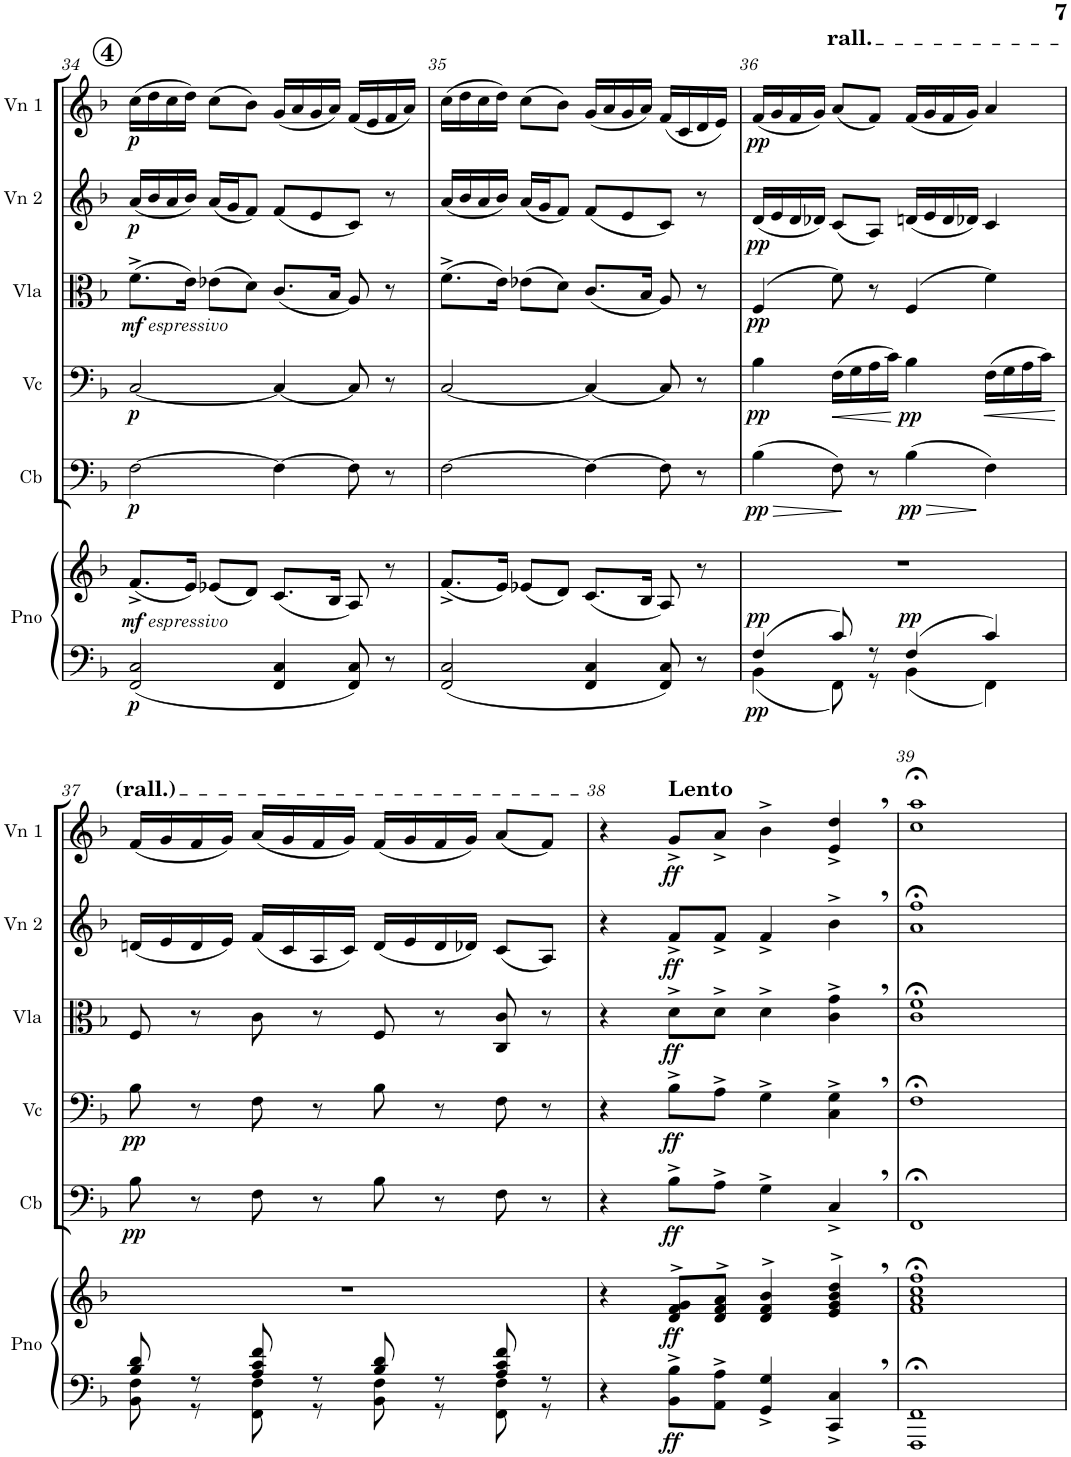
**kern	**kern	**dynam	**kern	**dynam	**kern	**dynam	**kern	**dynam	**kern	**dynam	**kern	**dynam
*part6	*part6	*part6	*part5	*part5	*part4	*part4	*part3	*part3	*part2	*part2	*part1	*part1
*staff7	*staff6	*staff6/7	*staff5	*staff5	*staff4	*staff4	*staff3	*staff3	*staff2	*staff2	*staff1	*staff1
*I"Piano	*	*	*I"Contrabass	*	*I"Violoncello	*	*I"Viola	*	*I"Violin 2	*	*I"Violin 1	*
*I'Pno	*	*	*I'Cb	*	*I'Vc	*	*I'Vla	*	*I'Vn 2	*	*I'Vn 1	*
!!LO:PB:g=z
*clefF4	*clefG2	*	*clefF4	*	*clefF4	*	*clefC3	*	*clefG2	*	*clefG2	*
*	*	*	*Trd7c12	*	*	*	*	*	*	*	*	*
*k[b-]	*k[b-]	*	*k[b-]	*	*k[b-]	*	*k[b-]	*	*k[b-]	*	*k[b-]	*
*M4/4	*M4/4	*	*M4/4	*	*M4/4	*	*M4/4	*	*M4/4	*	*M4/4	*
*met(c)	*met(c)	*	*met(c)	*	*met(c)	*	*met(c)	*	*met(c)	*	*met(c)	*
!!LO:REH:place=s1:a:B:cj:enc=circle:fs=14:t=4
=34	=34	=34	=34	=34	=34	=34	=34	=34	=34	=34	=34	=34
!	!	!	!	!	!	!	!LO:TX:b:i:t=espressivo	!	!	!	!	!
!	!LO:TX:b:i:t=espressivo	!	!	!	!	!	!	!	!	!	!	!
!	!	!LO:DY:b=2	!	!	!	!	!	!	!	!	!	!
!	!	!LO:DY:n=1:b	!	!LO:DY:b	!	!LO:DY:b	!	!LO:DY:b	!	!LO:DY:b	!	!LO:DY:b
2FF/ 2C/	(8.f^/L	p mf	[2F\	p	[2C/	p	(8.f^\L	mf	(16a/LL	p	(16cc\LL	p
.	.	.	.	.	.	.	.	.	16b-/	.	16dd\	.
.	.	.	.	.	.	.	.	.	16a/	.	16cc\	.
.	16e/Jk)	.	.	.	.	.	16e\Jk)	.	16b-/JJ)	.	16dd\JJ)	.
.	(8e-X/L	.	.	.	.	.	(8e-X\L	.	(16a/LL	.	(8cc\L	.
.	.	.	.	.	.	.	.	.	16g/J	.	.	.
.	8d/J)	.	.	.	.	.	8d\J)	.	8f/J)	.	8b-\J)	.
4FF/ 4C/	(8.c/L	.	4F\_	.	4C/_	.	(8.c/L	.	(8f/L	.	(16g/LL	.
.	.	.	.	.	.	.	.	.	.	.	16a/	.
.	.	.	.	.	.	.	.	.	8e/	.	16g/	.
.	16B-/Jk)	.	.	.	.	.	16B-/Jk)	.	.	.	16a/JJ)	.
8FF/ 8C/	8A/	.	8F\]	.	8C/]	.	8A/	.	8c/J)	.	(16f/LL	.
.	.	.	.	.	.	.	.	.	.	.	16e/	.
8r	8r	.	8r	.	8r	.	8r	.	8r	.	16f/	.
.	.	.	.	.	.	.	.	.	.	.	16a/JJ)	.
=35	=35	=35	=35	=35	=35	=35	=35	=35	=35	=35	=35	=35
2FF/ 2C/	(8.f^/L	.	[2F\	.	[2C/	.	(8.f^\L	.	(16a/LL	.	(16cc\LL	.
.	.	.	.	.	.	.	.	.	16b-/	.	16dd\	.
.	.	.	.	.	.	.	.	.	16a/	.	16cc\	.
.	16e/Jk)	.	.	.	.	.	16e\Jk)	.	16b-/JJ)	.	16dd\JJ)	.
.	(8e-X/L	.	.	.	.	.	(8e-X\L	.	(16a/LL	.	(8cc\L	.
.	.	.	.	.	.	.	.	.	16g/J	.	.	.
.	8d/J)	.	.	.	.	.	8d\J)	.	8f/J)	.	8b-\J)	.
4FF/ 4C/	(8.c/L	.	4F\_	.	4C/_	.	(8.c/L	.	(8f/L	.	(16g/LL	.
.	.	.	.	.	.	.	.	.	.	.	16a/	.
.	.	.	.	.	.	.	.	.	8e/	.	16g/	.
.	16B-/Jk)	.	.	.	.	.	16B-/Jk)	.	.	.	16a/JJ)	.
8FF/ 8C/	8A/	.	8F\]	.	8C/]	.	8A/	.	8c/J)	.	(16f/LL	.
.	.	.	.	.	.	.	.	.	.	.	16c/	.
8r	8r	.	8r	.	8r	.	8r	.	8r	.	16d/	.
.	.	.	.	.	.	.	.	.	.	.	16e/JJ)	.
=36	=36	=36	=36	=36	=36	=36	=36	=36	=36	=36	=36	=36
*^	*	*	*	*	*	*	*	*	*	*	*	*
!	!	!	!LO:DY:a=2	!	!LO:HP:b	!	!	!	!	!	!	!	!
!	!	!	!LO:DY:n=1:b=2	!	!LO:DY:n=1:b	!	!LO:DY:b	!	!LO:DY:b	!	!LO:DY:b	!	!LO:DY:b
4F/	4BB-\	1r	pp pp	(4B-\	> pp	4B-\	pp	(4F/	pp	(16d/LL	pp	(16f/LL	pp
.	.	.	.	.	.	.	.	.	.	16e/	.	16g/	.
.	.	.	.	.	.	.	.	.	.	16d/	.	16f/	.
.	.	.	.	.	.	.	.	.	.	16d-X/JJ)	.	16g/JJ)	.
!	!	!	!	!	!	!	!	!	!	!	!	!LO:TX:a:t=rall.	!
!	!	!	!	!	!	!	!LO:HP:b	!	!	!	!	!	!
8c/	8FF\	.	.	8F\)	.	(16F\LL	<	8f\)	.	(8c/L	.	(8a/L	.
.	.	.	.	.	.	16G\	.	.	.	.	.	.	.
8r	8r	.	.	8r	.	16A\	.	8r	.	8A/J)	.	8f/J)	.
.	.	.	.	.	.	16c\JJ)	.	.	.	.	.	.	.
!	!	!	!LO:DY:n=2:a=2	!	!LO:DY:n=2:b	!	!LO:DY:n=1:b	!	!	!	!	!	!
4F/	4BB-\	.	pp	(4B-\	pp	4B-\	[ pp	(4F/	.	(16dn/LL	.	(16f/LL	.
.	.	.	.	.	.	.	.	.	.	16e/	.	16g/	.
.	.	.	.	.	.	.	.	.	.	16d/	.	16f/	.
.	.	.	.	.	.	.	.	.	.	16d-X/JJ)	.	16g/JJ)	.
!	!	!	!	!	!	!	!LO:HP:b	!	!	!	!	!	!
4c/	4FF\	.	.	4F\)	]	(16F\LL	<	4f\)	.	4c/	.	4a/	.
.	.	.	.	.	.	16G\	.	.	.	.	.	.	.
.	.	.	.	.	.	16A\	.	.	.	.	.	.	.
.	.	.	.	.	.	16c\JJ)	.	.	.	.	.	.	.
*v	*v	*	*	*	*	*	*	*	*	*	*	*	*
.	.	.	.	.	.	[	.	.	.	.	.	.
!!LO:LB:g=z
=37	=37	=37	=37	=37	=37	=37	=37	=37	=37	=37	=37	=37
*^	*	*	*	*	*	*	*	*	*	*	*	*
!	!	!	!	!	!LO:DY:b	!	!LO:DY:b	!	!	!	!	!	!
8B-/ 8d/	8BB-\ 8F\	1r	.	8B-\	pp	8B-\	pp	8F/	.	(16dn/LL	.	(16f/LL	.
.	.	.	.	.	.	.	.	.	.	16e/	.	16g/	.
8r	8r	.	.	8r	.	8r	.	8r	.	16d/	.	16f/	.
.	.	.	.	.	.	.	.	.	.	16e/JJ)	.	16g/JJ)	.
8A/ 8c/ 8f/	8FF\ 8F\	.	.	8F\	.	8F\	.	8c\	.	(16f/LL	.	(16a/LL	.
.	.	.	.	.	.	.	.	.	.	16c/	.	16g/	.
8r	8r	.	.	8r	.	8r	.	8r	.	16A/	.	16f/	.
.	.	.	.	.	.	.	.	.	.	16c/JJ)	.	16g/JJ)	.
8B-/ 8d/	8BB-\ 8F\	.	.	8B-\	.	8B-\	.	8F/	.	(16d/LL	.	(16f/LL	.
.	.	.	.	.	.	.	.	.	.	16e/	.	16g/	.
8r	8r	.	.	8r	.	8r	.	8r	.	16d/	.	16f/	.
.	.	.	.	.	.	.	.	.	.	16d-X/JJ)	.	16g/JJ)	.
8A/ 8c/ 8f/	8FF\ 8F\	.	.	8F\	.	8F\	.	8C/ 8c/	.	(8c/L	.	(8a/L	.
8r	8r	.	.	8r	.	8r	.	8r	.	8A/J)	.	8f/J)	.
*v	*v	*	*	*	*	*	*	*	*	*	*	*	*
=38	=38	=38	=38	=38	=38	=38	=38	=38	=38	=38	=38	=38
4r	4r	.	4r	.	4r	.	4r	.	4r	.	4r	.
!	!	!	!	!	!	!	!	!	!	!	!LO:TX:a:B:t=Lento	!
!	!	!LO:DY:b=2	!	!	!	!	!	!	!	!	!	!
!	!	!LO:DY:n=1:b	!	!LO:DY:b	!	!LO:DY:b	!	!LO:DY:b	!	!LO:DY:b	!	!LO:DY:b
8BB-\^ 8B-\^L	8d/^> 8f/^> 8g/^>L	ff ff	8B-^\L	ff	8B-^\L	ff	8d^\L	ff	8f^/L	ff	8g^/L	ff
8AA\^ 8A\^J	8d/^> 8f/^> 8a/^>J	.	8A^\J	.	8A^\J	.	8d^\J	.	8f^/J	.	8a^/J	.
4GG/^ 4G/^	4d/^> 4f/^> 4b-/^>	.	4G^\	.	4G^\	.	4d^\	.	4f^/	.	4b-^\	.
4CC/^, 4C/^,	4e/^>, 4g/^>, 4b-/^>, 4dd/^>,	.	4C^,/	.	4C\^, 4G\^,	.	4c\^, 4g\^,	.	4b-^,\	.	4e/^, 4dd/^,	.
=39	=39	=39	=39	=39	=39	=39	=39	=39	=39	=39	=39	=39
1FFF;< 1FF;<	1f;< 1a;< 1cc;< 1ff;<	.	1FF;<	.	1F;<	.	1c;< 1f;<	.	1a;< 1ff;<	.	1cc;< 1aa;<	.
=	=	=	=	=	=	=	=	=	=	=	=	=
*-	*-	*-	*-	*-	*-	*-	*-	*-	*-	*-	*-	*-
